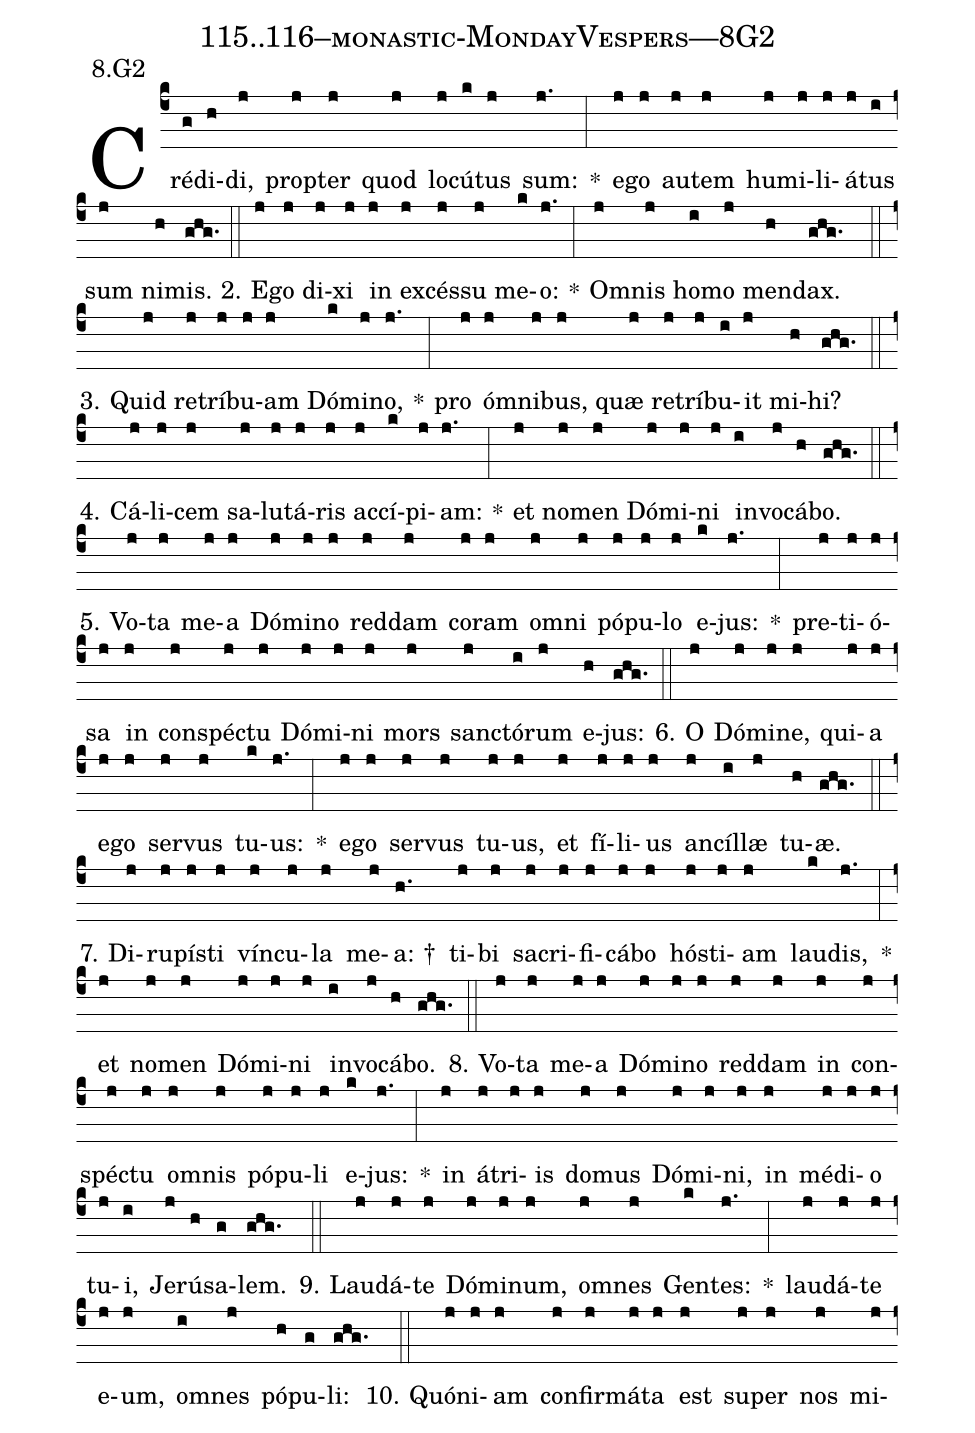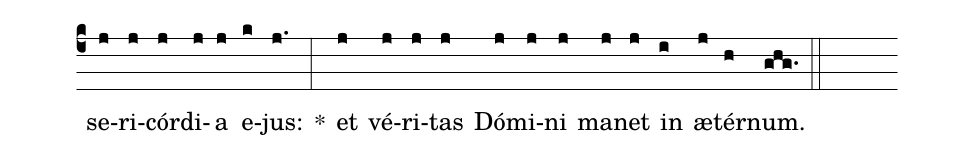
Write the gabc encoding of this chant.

name: 115..116--monastic-MondayVespers---8G2;
annotation: 8.G2;
%%
(c4)Cré(g)di(h)di,(j) prop(j)ter(j) quod(j) lo(j)cú(k)tus(j) sum:(j.) *(:) e(j)go(j) au(j)tem(j) hu(j)mi(j)li(j)á(j)tus(i) sum(j) ni(h)mis.(ghg.) (::)
2. E(j)go(j) di(j)xi(j) in(j) ex(j)cés(j)su(j) me(k)o:(j.) *(:) Om(j)nis(j) ho(i)mo(j) men(h)dax.(ghg.) (::)
3. Quid(j) re(j)trí(j)bu(j)am(j) Dó(k)mi(j)no,(j.) *(:) pro(j) óm(j)ni(j)bus,(j) quæ(j) re(j)trí(j)bu(i)it(j) mi(h)hi?(ghg.) (::)
4. Cá(j)li(j)cem(j) sa(j)lu(j)tá(j)ris(j) ac(j)cí(k)pi(j)am:(j.) *(:) et(j) no(j)men(j) Dó(j)mi(j)ni(j) in(i)vo(j)cá(h)bo.(ghg.) (::)
5. Vo(j)ta(j) me(j)a(j) Dó(j)mi(j)no(j) red(j)dam(j) co(j)ram(j) om(j)ni(j) pó(j)pu(j)lo(j) e(k)jus:(j.) *(:) pre(j)ti(j)ó(j)sa(j) in(j) con(j)spéc(j)tu(j) Dó(j)mi(j)ni(j) mors(j) sanc(j)tó(i)rum(j) e(h)jus:(ghg.) (::)
6. O(j) Dó(j)mi(j)ne,(j) qui(j)a(j) e(j)go(j) ser(j)vus(j) tu(k)us:(j.) *(:) e(j)go(j) ser(j)vus(j) tu(j)us,(j) et(j) fí(j)li(j)us(j) an(j)cíl(i)læ(j) tu(h)æ.(ghg.) (::)
7. Di(j)ru(j)pís(j)ti(j) vín(j)cu(j)la(j) me(j)a: †(h.) ti(j)bi(j) sa(j)cri(j)fi(j)cá(j)bo(j) hós(j)ti(j)am(j) lau(k)dis,(j.) *(:) et(j) no(j)men(j) Dó(j)mi(j)ni(j) in(i)vo(j)cá(h)bo.(ghg.) (::)
8. Vo(j)ta(j) me(j)a(j) Dó(j)mi(j)no(j) red(j)dam(j) in(j) con(j)spéc(j)tu(j) om(j)nis(j) pó(j)pu(j)li(j) e(k)jus:(j.) *(:) in(j) á(j)tri(j)is(j) do(j)mus(j) Dó(j)mi(j)ni,(j) in(j) mé(j)di(j)o(j) tu(j)i,(i) Je(j)rú(h)sa(g)lem.(ghg.) (::)
9. Lau(j)dá(j)te(j) Dó(j)mi(j)num,(j) om(j)nes(j) Gen(k)tes:(j.) *(:) lau(j)dá(j)te(j) e(j)um,(j) om(i)nes(j) pó(h)pu(g)li:(ghg.) (::)
10. Quón(j)i(j)am(j) con(j)fir(j)má(j)ta(j) est(j) su(j)per(j) nos(j) mi(j)se(j)ri(j)cór(j)di(j)a(j) e(k)jus:(j.) *(:) et(j) vé(j)ri(j)tas(j) Dó(j)mi(j)ni(j) ma(j)net(j) in(i) æ(j)tér(h)num.(ghg.) (::)
